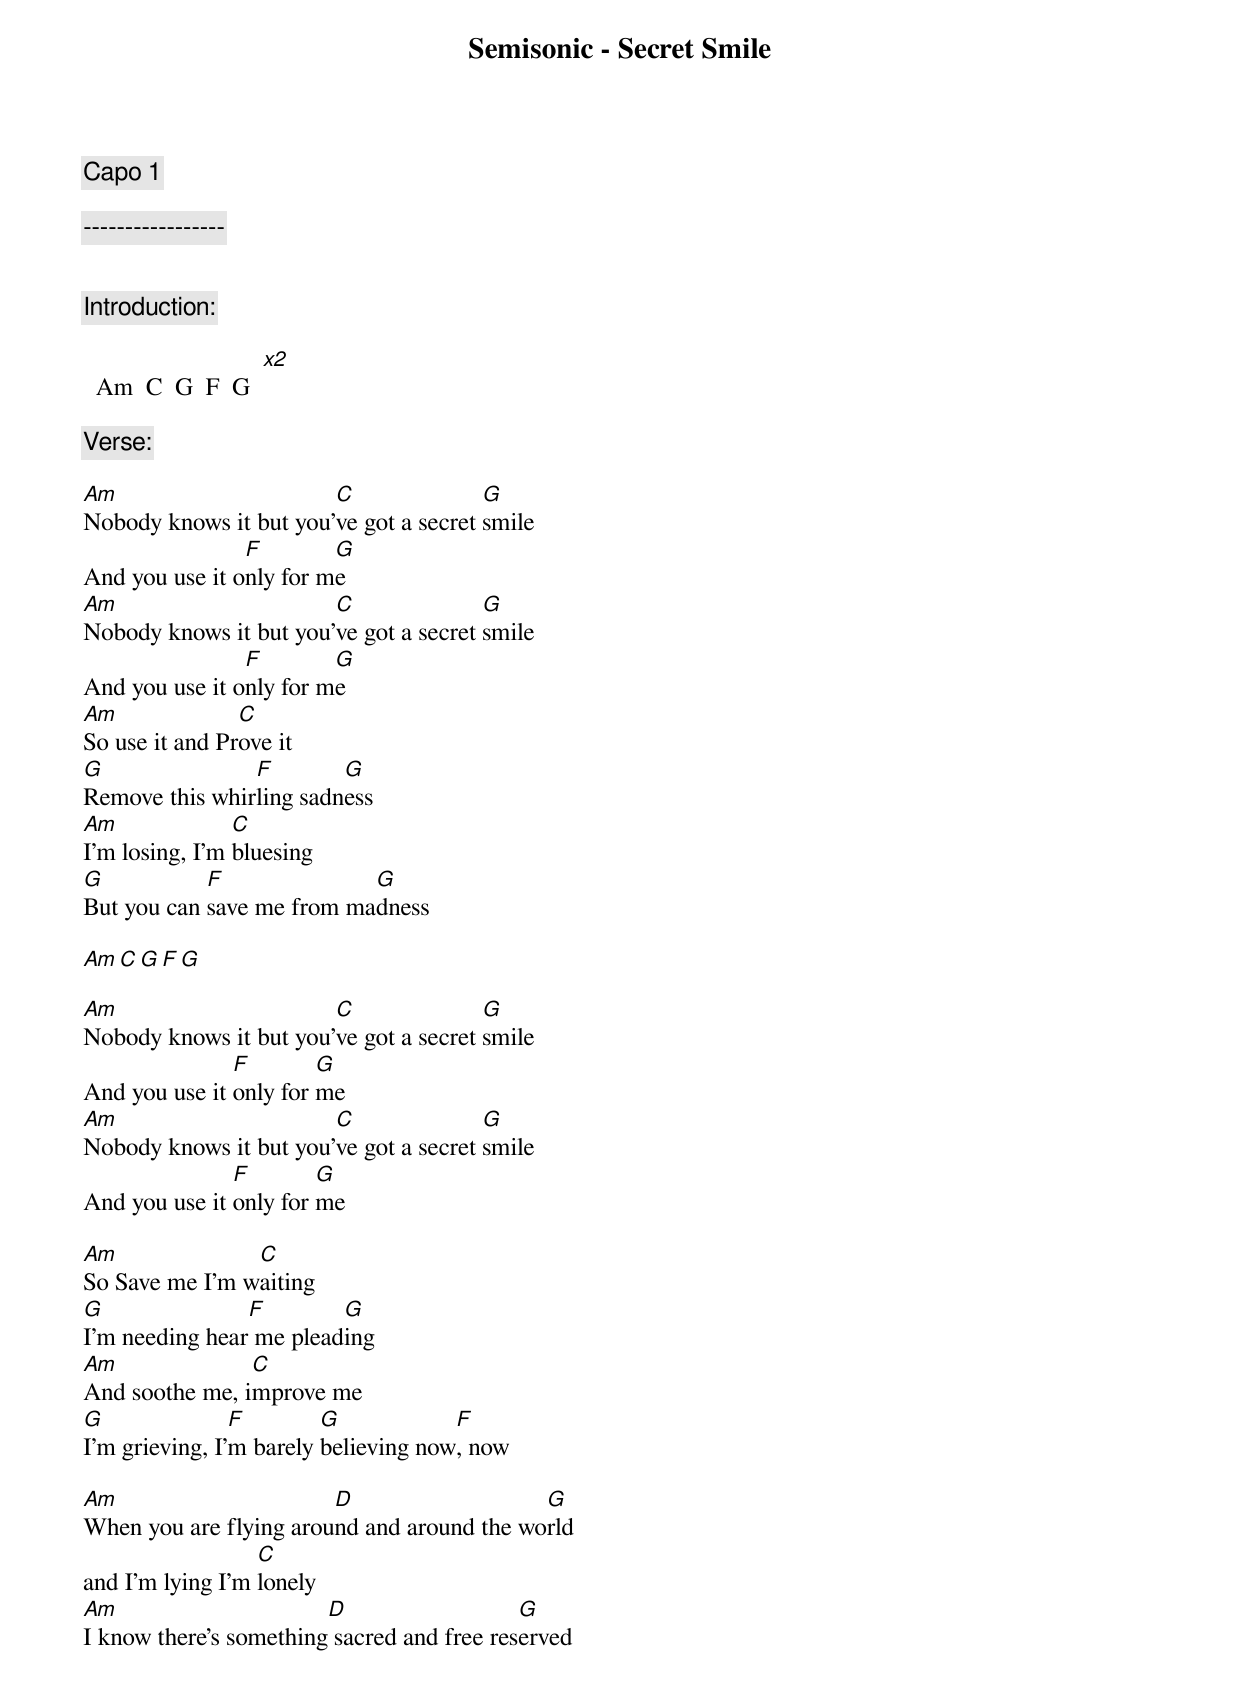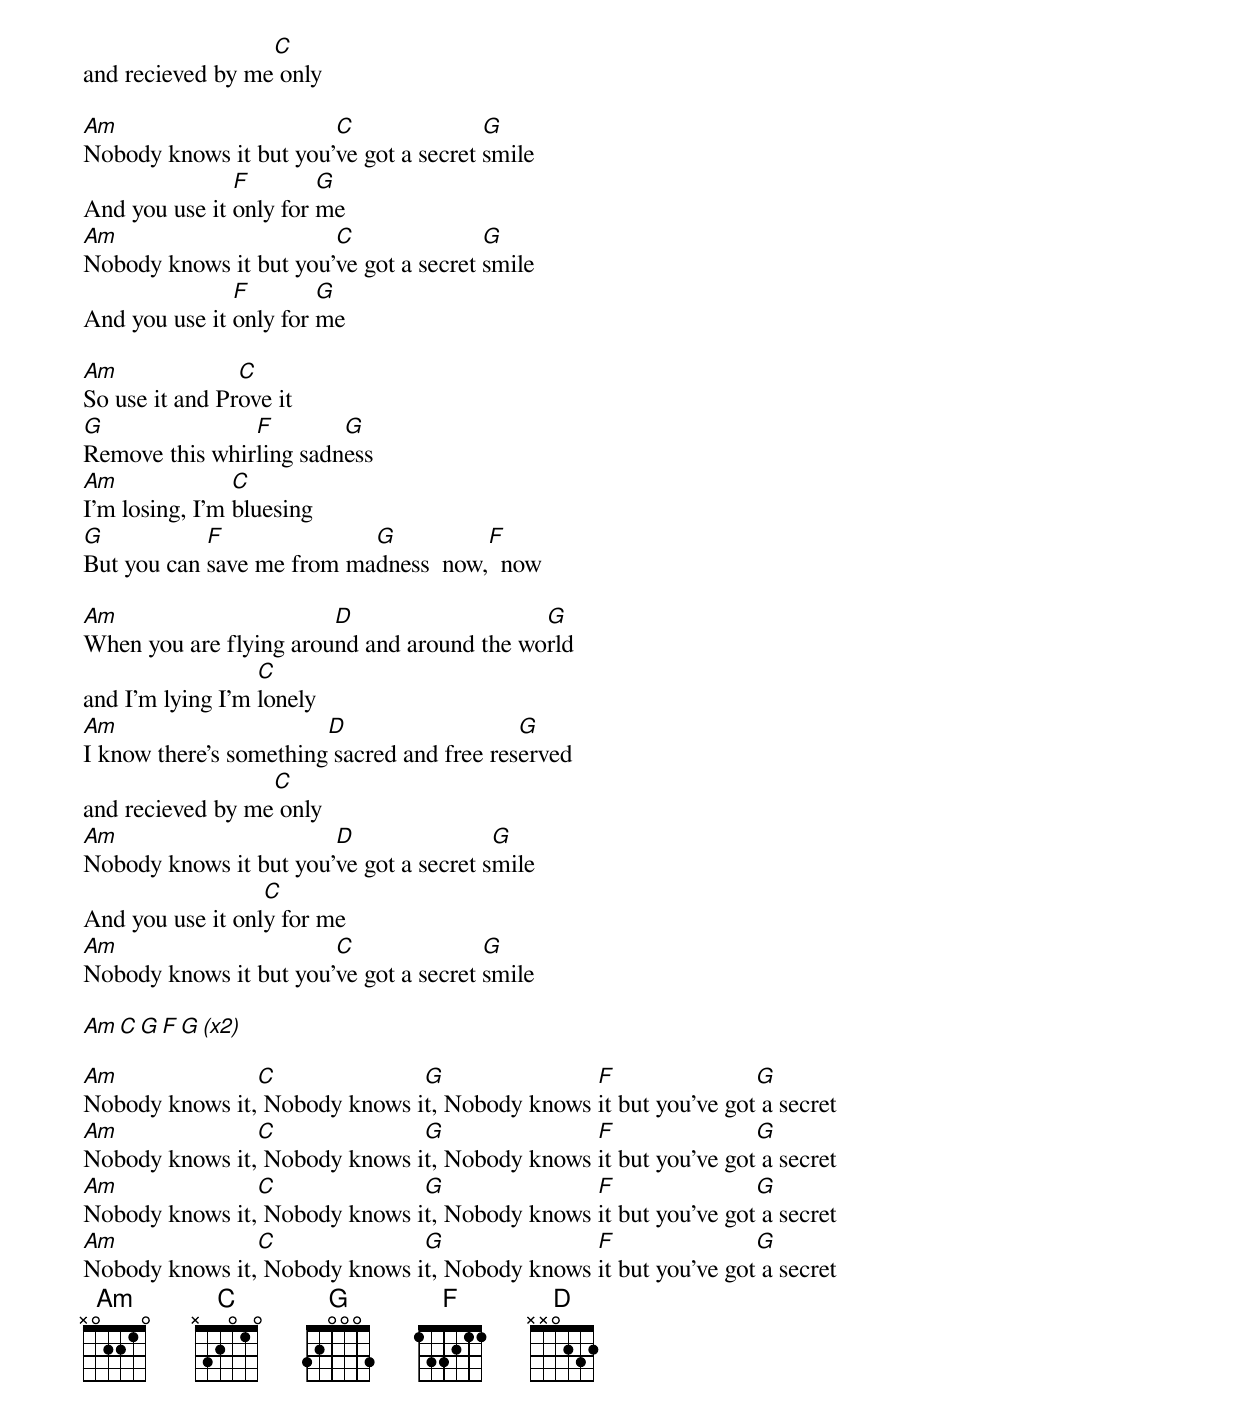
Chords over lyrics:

Semisonic - Secret Smile

Capo 1

-----------------


Introduction:

  Am  C  G  F  G  [x2]

Verse:

Am                      C               G
Nobody knows it but you've got a secret smile
                F        G
And you use it only for me
Am                      C               G
Nobody knows it but you've got a secret smile
                F        G
And you use it only for me
Am              C
So use it and Prove it
G               F        G
Remove this whirling sadness
Am              C
I'm losing, I'm bluesing
G           F              G
But you can save me from madness

   Am  C  G  F  G

Am                      C               G
Nobody knows it but you've got a secret smile
               F        G
And you use it only for me
Am                      C               G
Nobody knows it but you've got a secret smile
               F        G
And you use it only for me

Am              C
So Save me I'm waiting
G               F        G
I'm needing hear me pleading
Am              C
And soothe me, improve me
G               F        G            F
I'm grieving, I'm barely believing now, now

Am                      D                   G
When you are flying around and around the world
                  C
and I'm lying I'm lonely
Am                      D                   G
I know there's something sacred and free reserved
                  C
and recieved by me only

Am                      C               G
Nobody knows it but you've got a secret smile
               F        G
And you use it only for me
Am                      C               G
Nobody knows it but you've got a secret smile
               F        G
And you use it only for me

Am              C
So use it and Prove it
G               F        G
Remove this whirling sadness
Am              C
I'm losing, I'm bluesing
G           F              G          F
But you can save me from madness  now,  now

Am                      D                   G
When you are flying around and around the world
                  C
and I'm lying I'm lonely
Am                      D                   G
I know there's something sacred and free reserved
                  C
and recieved by me only
Am                      D                G
Nobody knows it but you've got a secret smile
                  C
And you use it only for me
Am                      C               G
Nobody knows it but you've got a secret smile

    Am  C  G  F  G  (x2)

Am              C              G               F                G
Nobody knows it, Nobody knows it, Nobody knows it but you've got a secret
Am              C              G               F                G
Nobody knows it, Nobody knows it, Nobody knows it but you've got a secret
Am              C              G               F                G
Nobody knows it, Nobody knows it, Nobody knows it but you've got a secret
Am              C              G               F                G
Nobody knows it, Nobody knows it, Nobody knows it but you've got a secret
